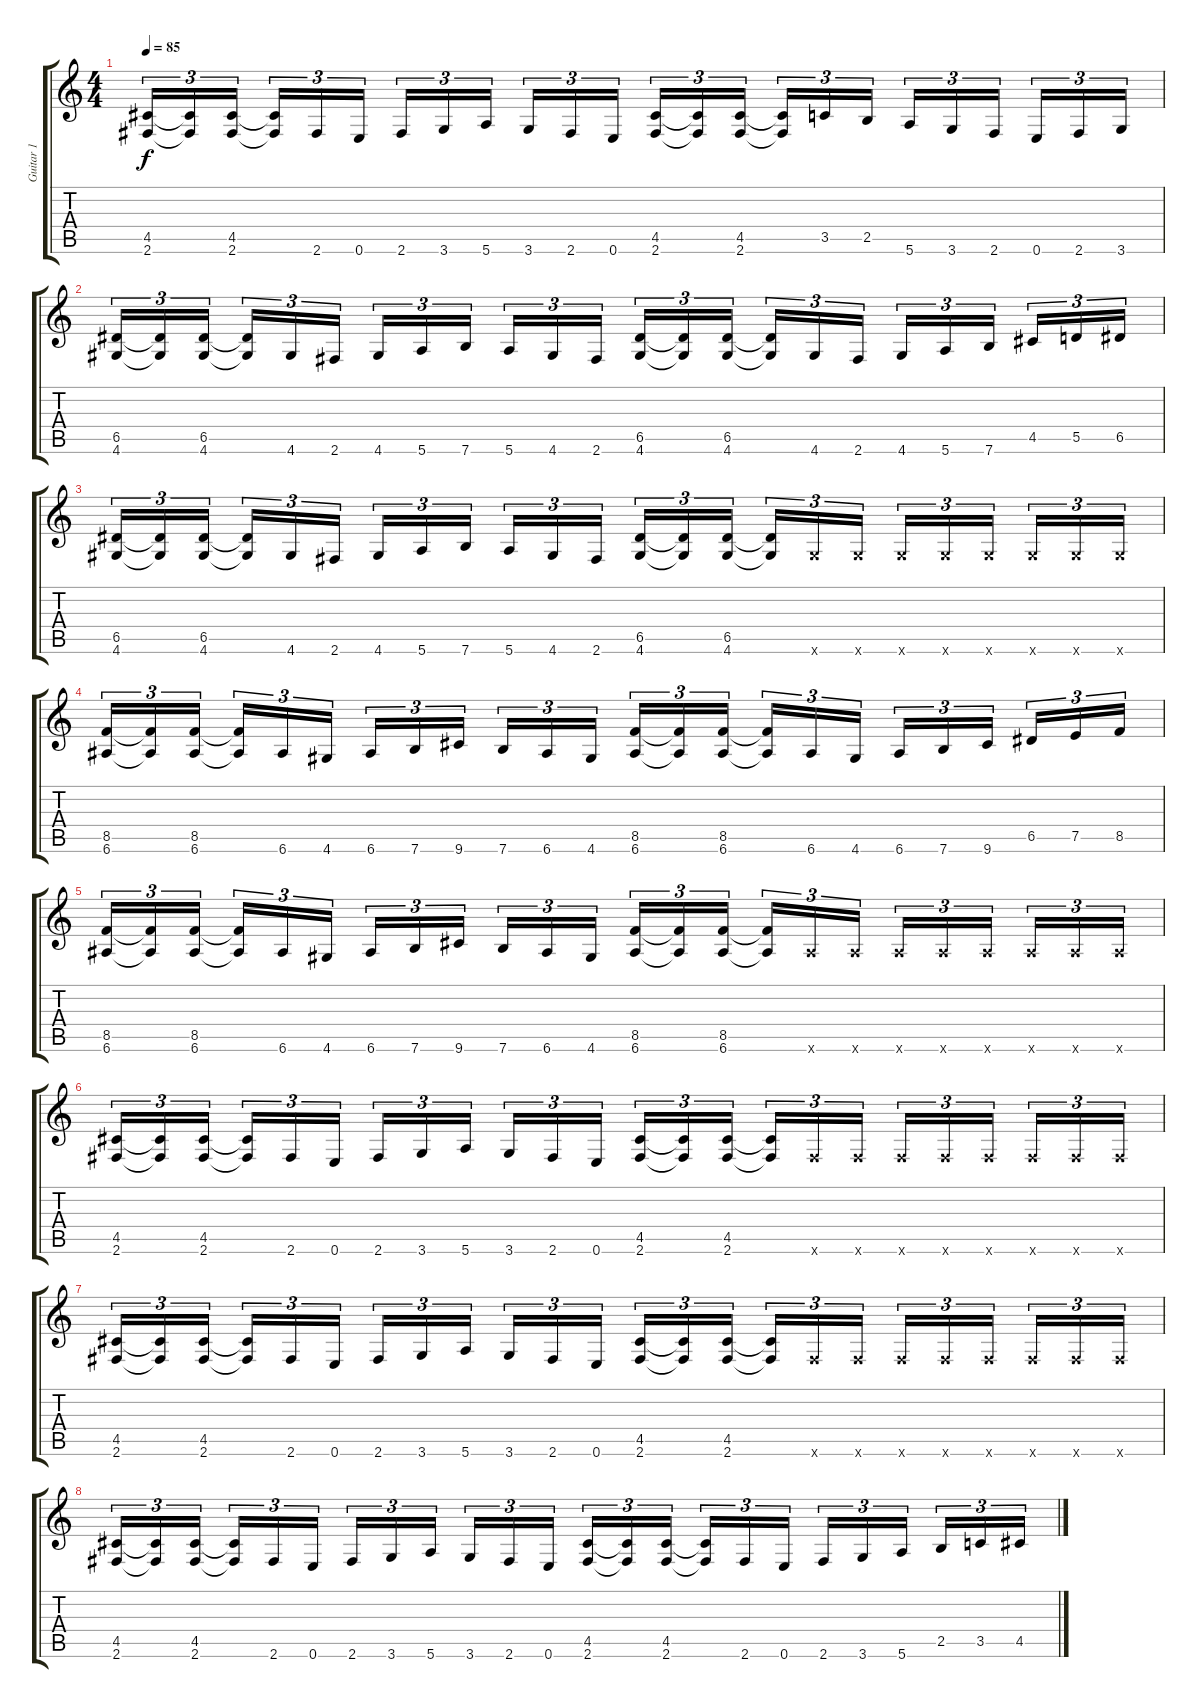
\track ("Guitar 1" "Guitar 1") {instrument distortionguitar}
\staff {score tabs}
\tuning (E4 B3 G3 D3 A2 E2) {hide}
\ts (4 4)
\tempo 85
\clef g2
\ks c
(4.5 2.6).16{tu (3 2) dy f} (4.5{t} 2.6{t}).16{tu (3 2)} (4.5 2.6).16{tu (3 2)} (4.5{t} 2.6{t}).16{tu (3 2)} 2.6.16{tu (3 2)} 0.6.16{tu (3 2)} 2.6.16{tu (3 2)} 3.6.16{tu (3 2)} 5.6.16{tu (3 2)} 3.6.16{tu (3 2)} 2.6.16{tu (3 2)} 0.6.16{tu (3 2)} (4.5 2.6).16{tu (3 2)} (4.5{t} 2.6{t}).16{tu (3 2)} (4.5 2.6).16{tu (3 2)} (4.5{t} 2.6{t}).16{tu (3 2)} 3.5.16{tu (3 2)} 2.5.16{tu (3 2)} 5.6.16{tu (3 2)} 3.6.16{tu (3 2)} 2.6.16{tu (3 2)} 0.6.16{tu (3 2)} 2.6.16{tu (3 2)} 3.6.16{tu (3 2)} |
(6.5 4.6).16{tu (3 2)} (6.5{t} 4.6{t}).16{tu (3 2)} (6.5 4.6).16{tu (3 2)} (6.5{t} 4.6{t}).16{tu (3 2)} 4.6.16{tu (3 2)} 2.6.16{tu (3 2)} 4.6.16{tu (3 2)} 5.6.16{tu (3 2)} 7.6.16{tu (3 2)} 5.6.16{tu (3 2)} 4.6.16{tu (3 2)} 2.6.16{tu (3 2)} (6.5 4.6).16{tu (3 2)} (6.5{t} 4.6{t}).16{tu (3 2)} (6.5 4.6).16{tu (3 2)} (6.5{t} 4.6{t}).16{tu (3 2)} 4.6.16{tu (3 2)} 2.6.16{tu (3 2)} 4.6.16{tu (3 2)} 5.6.16{tu (3 2)} 7.6.16{tu (3 2)} 4.5.16{tu (3 2)} 5.5.16{tu (3 2)} 6.5.16{tu (3 2)} |
(6.5 4.6).16{tu (3 2)} (6.5{t} 4.6{t}).16{tu (3 2)} (6.5 4.6).16{tu (3 2)} (6.5{t} 4.6{t}).16{tu (3 2)} 4.6.16{tu (3 2)} 2.6.16{tu (3 2)} 4.6.16{tu (3 2)} 5.6.16{tu (3 2)} 7.6.16{tu (3 2)} 5.6.16{tu (3 2)} 4.6.16{tu (3 2)} 2.6.16{tu (3 2)} (6.5 4.6).16{tu (3 2)} (6.5{t} 4.6{t}).16{tu (3 2)} (6.5 4.6).16{tu (3 2)} (6.5{t} 4.6{t}).16{tu (3 2)} 4.6{x}.16{tu (3 2)} 4.6{x}.16{tu (3 2)} 4.6{x}.16{tu (3 2)} 4.6{x}.16{tu (3 2)} 4.6{x}.16{tu (3 2)} 4.6{x}.16{tu (3 2)} 4.6{x}.16{tu (3 2)} 4.6{x}.16{tu (3 2)} |
(8.5 6.6).16{tu (3 2)} (8.5{t} 6.6{t}).16{tu (3 2)} (8.5 6.6).16{tu (3 2)} (8.5{t} 6.6{t}).16{tu (3 2)} 6.6.16{tu (3 2)} 4.6.16{tu (3 2)} 6.6.16{tu (3 2)} 7.6.16{tu (3 2)} 9.6.16{tu (3 2)} 7.6.16{tu (3 2)} 6.6.16{tu (3 2)} 4.6.16{tu (3 2)} (8.5 6.6).16{tu (3 2)} (8.5{t} 6.6{t}).16{tu (3 2)} (8.5 6.6).16{tu (3 2)} (8.5{t} 6.6{t}).16{tu (3 2)} 6.6.16{tu (3 2)} 4.6.16{tu (3 2)} 6.6.16{tu (3 2)} 7.6.16{tu (3 2)} 9.6.16{tu (3 2)} 6.5.16{tu (3 2)} 7.5.16{tu (3 2)} 8.5.16{tu (3 2)} |
(8.5 6.6).16{tu (3 2)} (8.5{t} 6.6{t}).16{tu (3 2)} (8.5 6.6).16{tu (3 2)} (8.5{t} 6.6{t}).16{tu (3 2)} 6.6.16{tu (3 2)} 4.6.16{tu (3 2)} 6.6.16{tu (3 2)} 7.6.16{tu (3 2)} 9.6.16{tu (3 2)} 7.6.16{tu (3 2)} 6.6.16{tu (3 2)} 4.6.16{tu (3 2)} (8.5 6.6).16{tu (3 2)} (8.5{t} 6.6{t}).16{tu (3 2)} (8.5 6.6).16{tu (3 2)} (8.5{t} 6.6{t}).16{tu (3 2)} 6.6{x}.16{tu (3 2)} 6.6{x}.16{tu (3 2)} 6.6{x}.16{tu (3 2)} 6.6{x}.16{tu (3 2)} 6.6{x}.16{tu (3 2)} 6.6{x}.16{tu (3 2)} 6.6{x}.16{tu (3 2)} 6.6{x}.16{tu (3 2)} |
(4.5 2.6).16{tu (3 2)} (4.5{t} 2.6{t}).16{tu (3 2)} (4.5 2.6).16{tu (3 2)} (4.5{t} 2.6{t}).16{tu (3 2)} 2.6.16{tu (3 2)} 0.6.16{tu (3 2)} 2.6.16{tu (3 2)} 3.6.16{tu (3 2)} 5.6.16{tu (3 2)} 3.6.16{tu (3 2)} 2.6.16{tu (3 2)} 0.6.16{tu (3 2)} (4.5 2.6).16{tu (3 2)} (4.5{t} 2.6{t}).16{tu (3 2)} (4.5 2.6).16{tu (3 2)} (4.5{t} 2.6{t}).16{tu (3 2)} 2.6{x}.16{tu (3 2)} 2.6{x}.16{tu (3 2)} 2.6{x}.16{tu (3 2)} 2.6{x}.16{tu (3 2)} 2.6{x}.16{tu (3 2)} 2.6{x}.16{tu (3 2)} 2.6{x}.16{tu (3 2)} 2.6{x}.16{tu (3 2)} |
(4.5 2.6).16{tu (3 2)} (4.5{t} 2.6{t}).16{tu (3 2)} (4.5 2.6).16{tu (3 2)} (4.5{t} 2.6{t}).16{tu (3 2)} 2.6.16{tu (3 2)} 0.6.16{tu (3 2)} 2.6.16{tu (3 2)} 3.6.16{tu (3 2)} 5.6.16{tu (3 2)} 3.6.16{tu (3 2)} 2.6.16{tu (3 2)} 0.6.16{tu (3 2)} (4.5 2.6).16{tu (3 2)} (4.5{t} 2.6{t}).16{tu (3 2)} (4.5 2.6).16{tu (3 2)} (4.5{t} 2.6{t}).16{tu (3 2)} 2.6{x}.16{tu (3 2)} 2.6{x}.16{tu (3 2)} 2.6{x}.16{tu (3 2)} 2.6{x}.16{tu (3 2)} 2.6{x}.16{tu (3 2)} 2.6{x}.16{tu (3 2)} 2.6{x}.16{tu (3 2)} 2.6{x}.16{tu (3 2)} |
(4.5 2.6).16{tu (3 2)} (4.5{t} 2.6{t}).16{tu (3 2)} (4.5 2.6).16{tu (3 2)} (4.5{t} 2.6{t}).16{tu (3 2)} 2.6.16{tu (3 2)} 0.6.16{tu (3 2)} 2.6.16{tu (3 2)} 3.6.16{tu (3 2)} 5.6.16{tu (3 2)} 3.6.16{tu (3 2)} 2.6.16{tu (3 2)} 0.6.16{tu (3 2)} (4.5 2.6).16{tu (3 2)} (4.5{t} 2.6{t}).16{tu (3 2)} (4.5 2.6).16{tu (3 2)} (4.5{t} 2.6{t}).16{tu (3 2)} 2.6.16{tu (3 2)} 0.6.16{tu (3 2)} 2.6.16{tu (3 2)} 3.6.16{tu (3 2)} 5.6.16{tu (3 2)} 2.5.16{tu (3 2)} 3.5.16{tu (3 2)} 4.5.16{tu (3 2)}
